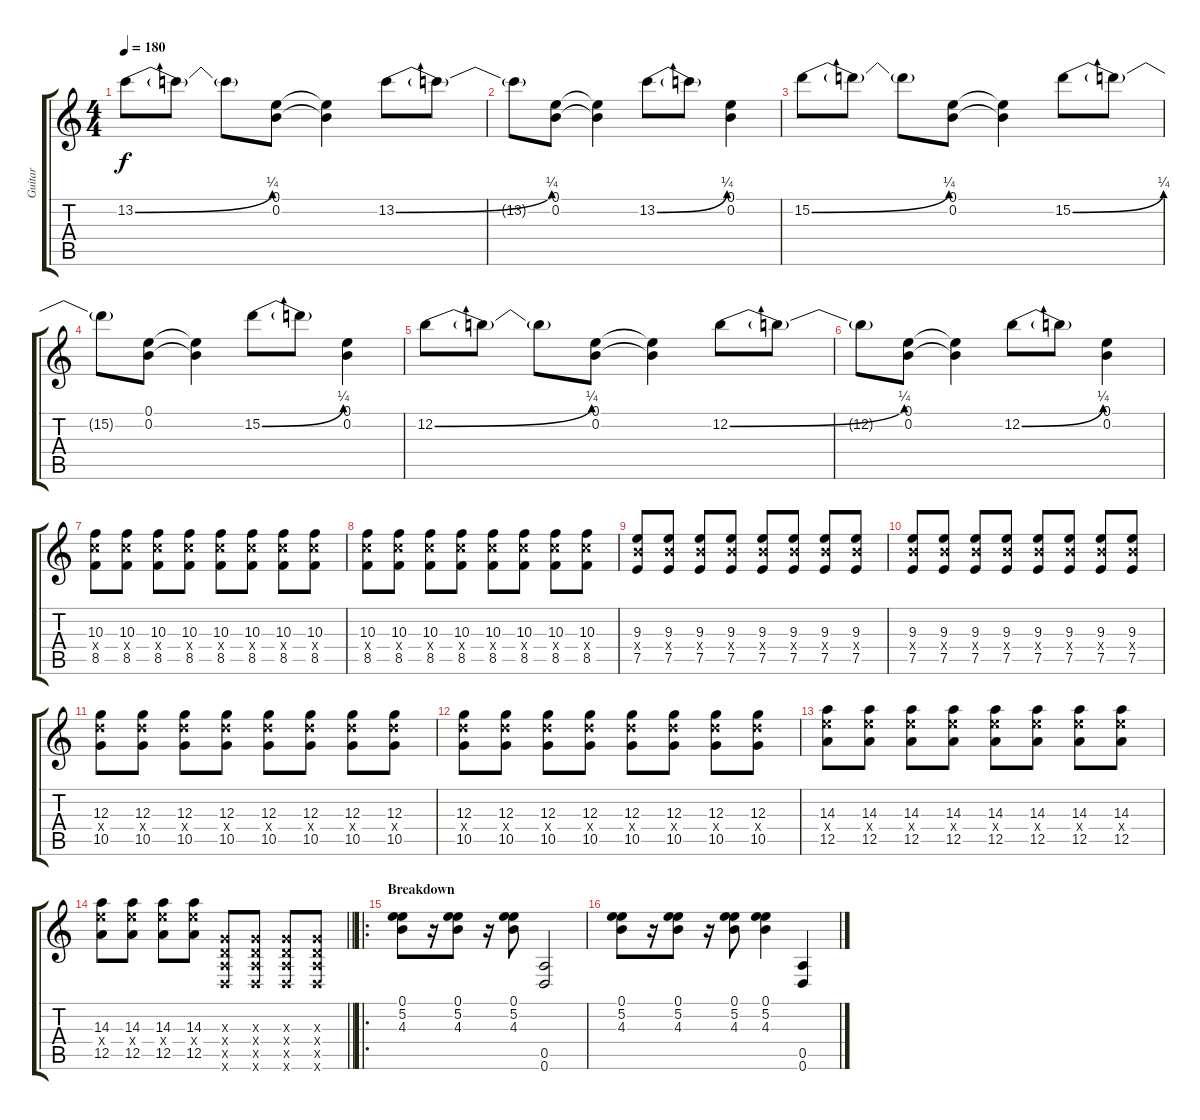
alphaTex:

\track ("Guitar" "Guitar") {instrument distortionguitar}
\staff {score tabs}
\tuning (E4 B3 G3 D3 A2 D2) {hide}
\ts (4 4)
\tempo 180
\clef g2
\ks c
13.2{be (bend 0 0 60 1)}.8{dy f} 13.2{t}.8 13.2{t}.8 (0.1 0.2).8 (0.1{t} 0.2{t}).4 13.2{be (bend 0 0 60 1)}.8 13.2{t}.8 |
13.2{t}.8 (0.1 0.2).8 (0.1{t} 0.2{t}).4 13.2{be (bend 0 0 60 1)}.8 13.2{t}.8 (0.1 0.2).4 |
15.2{be (bend 0 0 60 1)}.8 15.2{t}.8 15.2{t}.8 (0.1 0.2).8 (0.1{t} 0.2{t}).4 15.2{be (bend 0 0 60 1)}.8 15.2{t}.8 |
15.2{t}.8 (0.1 0.2).8 (0.1{t} 0.2{t}).4 15.2{be (bend 0 0 60 1)}.8 15.2{t}.8 (0.1 0.2).4 |
12.2{be (bend 0 0 60 1)}.8 12.2{t}.8 12.2{t}.8 (0.1 0.2).8 (0.1{t} 0.2{t}).4 12.2{be (bend 0 0 60 1)}.8 12.2{t}.8 |
12.2{t}.8 (0.1 0.2).8 (0.1{t} 0.2{t}).4 12.2{be (bend 0 0 60 1)}.8 12.2{t}.8 (0.1 0.2).4 |
(10.3 10.4{x} 8.5).8 (10.3 10.4{x} 8.5).8 (10.3 10.4{x} 8.5).8 (10.3 10.4{x} 8.5).8 (10.3 10.4{x} 8.5).8 (10.3 10.4{x} 8.5).8 (10.3 10.4{x} 8.5).8 (10.3 10.4{x} 8.5).8 |
(10.3 10.4{x} 8.5).8 (10.3 10.4{x} 8.5).8 (10.3 10.4{x} 8.5).8 (10.3 10.4{x} 8.5).8 (10.3 10.4{x} 8.5).8 (10.3 10.4{x} 8.5).8 (10.3 10.4{x} 8.5).8 (10.3 10.4{x} 8.5).8 |
(9.3 9.4{x} 7.5).8 (9.3 9.4{x} 7.5).8 (9.3 9.4{x} 7.5).8 (9.3 9.4{x} 7.5).8 (9.3 9.4{x} 7.5).8 (9.3 9.4{x} 7.5).8 (9.3 9.4{x} 7.5).8 (9.3 9.4{x} 7.5).8 |
(9.3 9.4{x} 7.5).8 (9.3 9.4{x} 7.5).8 (9.3 9.4{x} 7.5).8 (9.3 9.4{x} 7.5).8 (9.3 9.4{x} 7.5).8 (9.3 9.4{x} 7.5).8 (9.3 9.4{x} 7.5).8 (9.3 9.4{x} 7.5).8 |
(12.3 12.4{x} 10.5).8 (12.3 12.4{x} 10.5).8 (12.3 12.4{x} 10.5).8 (12.3 12.4{x} 10.5).8 (12.3 12.4{x} 10.5).8 (12.3 12.4{x} 10.5).8 (12.3 12.4{x} 10.5).8 (12.3 12.4{x} 10.5).8 |
(12.3 12.4{x} 10.5).8 (12.3 12.4{x} 10.5).8 (12.3 12.4{x} 10.5).8 (12.3 12.4{x} 10.5).8 (12.3 12.4{x} 10.5).8 (12.3 12.4{x} 10.5).8 (12.3 12.4{x} 10.5).8 (12.3 12.4{x} 10.5).8 |
(14.3 14.4{x} 12.5).8 (14.3 14.4{x} 12.5).8 (14.3 14.4{x} 12.5).8 (14.3 14.4{x} 12.5).8 (14.3 14.4{x} 12.5).8 (14.3 14.4{x} 12.5).8 (14.3 14.4{x} 12.5).8 (14.3 14.4{x} 12.5).8 |
\barLineRight lightlight
(14.3 14.4{x} 12.5).8 (14.3 14.4{x} 12.5).8 (14.3 14.4{x} 12.5).8 (14.3 14.4{x} 12.5).8 (0.3{x} 0.4{x} 0.5{x} 0.6{x}).8 (0.3{x} 0.4{x} 0.5{x} 0.6{x}).8 (0.3{x} 0.4{x} 0.5{x} 0.6{x}).8 (0.3{x} 0.4{x} 0.5{x} 0.6{x}).8 |
\ro
\section ("" "Breakdown")
(0.1 5.2 4.3).8 r.16 (0.1 5.2 4.3).8 r.16 (0.1 5.2 4.3).8 (0.5 0.6).2 |
(0.1 5.2 4.3).8 r.16 (0.1 5.2 4.3).8 r.16 (0.1 5.2 4.3).8 (0.1 5.2 4.3).4 (0.5 0.6).4
